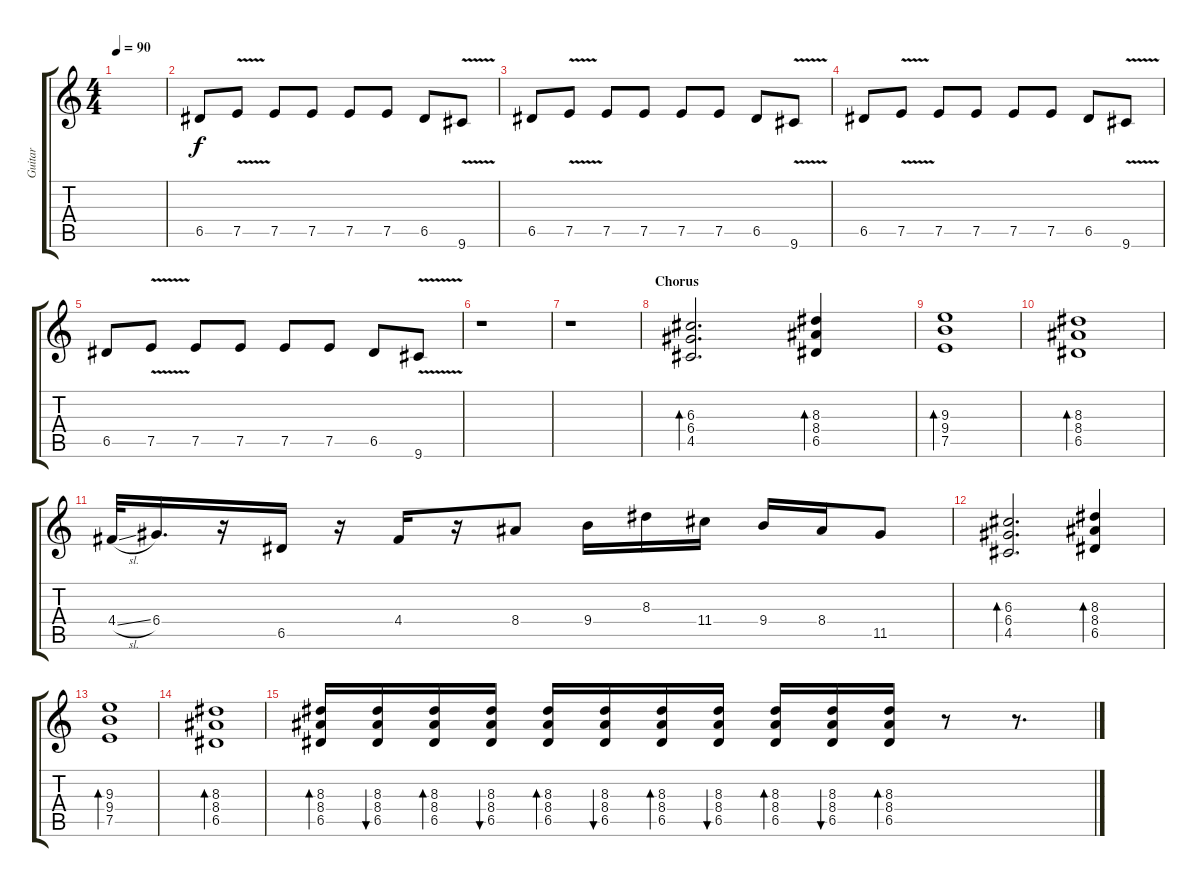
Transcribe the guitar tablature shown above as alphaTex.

\track ("Guitar" "Guitar") {instrument overdrivenguitar}
\staff {score tabs}
\tuning (E4 B3 G3 D3 A2 E2) {hide}
\ts (4 4)
\tempo 90
\clef g2
\ks c
|
6.5.8 7.5{v}.8 7.5.8 7.5.8 7.5.8 7.5.8 6.5.8 9.6{v}.8 |
6.5.8 7.5{v}.8 7.5.8 7.5.8 7.5.8 7.5.8 6.5.8 9.6{v}.8 |
6.5.8 7.5{v}.8 7.5.8 7.5.8 7.5.8 7.5.8 6.5.8 9.6{v}.8 |
6.5.8 7.5{v}.8 7.5.8 7.5.8 7.5.8 7.5.8 6.5.8 9.6{v}.8 |
r.1 |
r.1 |
\section ("" "Chorus")
(6.3 6.4 4.5).2{d bd 30} (8.3 8.4 6.5).4{bd 30} |
(9.3 9.4 7.5).1{bd 30} |
(8.3 8.4 6.5).1{bd 30} |
4.4{sl}.32 6.4.16{d} r.16 6.5.16 r.16 4.4.16 r.16 8.4.8 9.4.16 8.3.16 11.4.16 9.4.16 8.4.16 11.5.8 |
(6.3 6.4 4.5).2{d bd 30} (8.3 8.4 6.5).4{bd 30} |
(9.3 9.4 7.5).1{bd 30} |
(8.3 8.4 6.5).1{bd 30} |
(8.3 8.4 6.5).16{bd 30} (8.3 8.4 6.5).16{bu 30} (8.3 8.4 6.5).16{bd 30} (8.3 8.4 6.5).16{bu 30} (8.3 8.4 6.5).16{bd 30} (8.3 8.4 6.5).16{bu 30} (8.3 8.4 6.5).16{bd 30} (8.3 8.4 6.5).16{bu 30} (8.3 8.4 6.5).16{bd 30} (8.3 8.4 6.5).16{bu 30} (8.3 8.4 6.5).16{bd 30} r.8 r.8{d}
